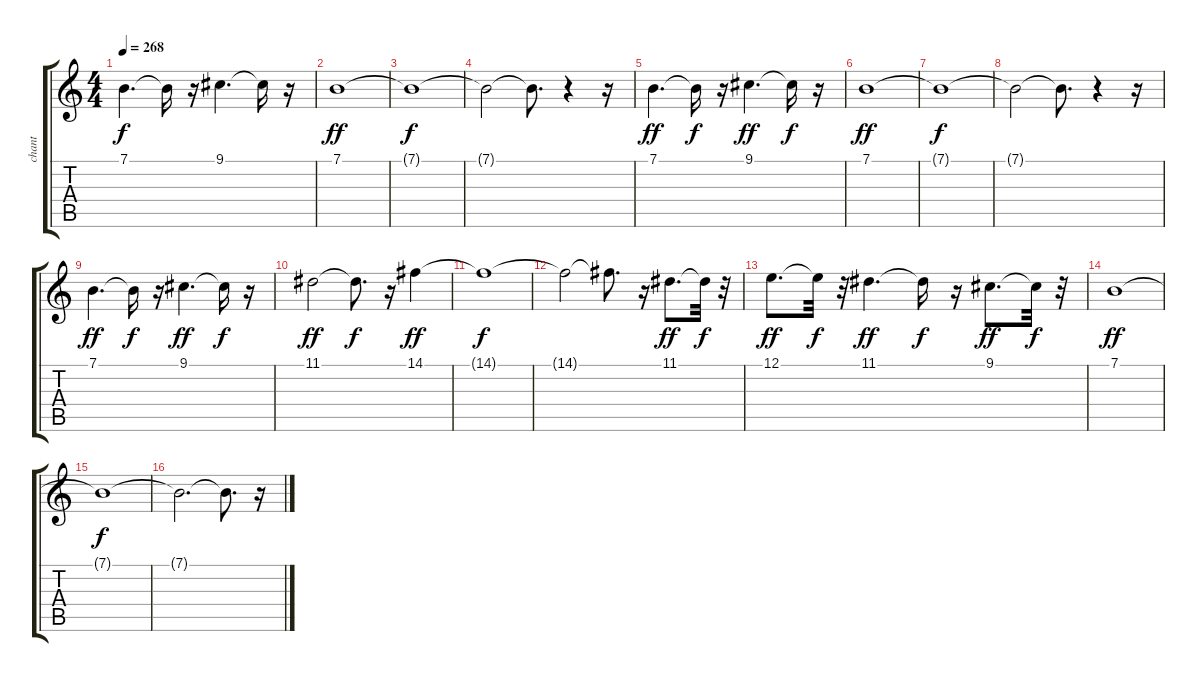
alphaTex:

\track ("chant" "chant") {instrument trumpet}
\staff {score tabs}
\tuning (E4 B3 G3 D3 A2 E2) {hide}
\ts (4 4)
\tempo 268
\clef g2
\ks c
7.1.4{d dy f} 7.1{t}.16 r.16 9.1.4{d} 9.1{t}.16 r.16 |
7.1.1{dy ff} |
7.1{t}.1{dy f} |
7.1{t}.2 7.1{t}.8{d} r.4 r.16 |
7.1.4{d dy ff} 7.1{t}.16{dy f} r.16 9.1.4{d dy ff} 9.1{t}.16{dy f} r.16 |
7.1.1{dy ff} |
7.1{t}.1{dy f} |
7.1{t}.2 7.1{t}.8{d} r.4 r.16 |
7.1.4{d dy ff} 7.1{t}.16{dy f} r.16 9.1.4{d dy ff} 9.1{t}.16{dy f} r.16 |
11.1.2{dy ff} 11.1{t}.8{d dy f} r.16 14.1.4{dy ff} |
14.1{t}.1{dy f} |
14.1{t}.2 14.1{t}.8{d} r.16 11.1.8{d dy ff} 11.1{t}.32{dy f} r.32 |
12.1.8{d dy ff} 12.1{t}.32{dy f} r.32 11.1.4{d dy ff} 11.1{t}.16{dy f} r.16 9.1.8{d dy ff} 9.1{t}.32{dy f} r.32 |
7.1.1{dy ff} |
7.1{t}.1{dy f} |
7.1{t}.2{d} 7.1{t}.8{d} r.16
